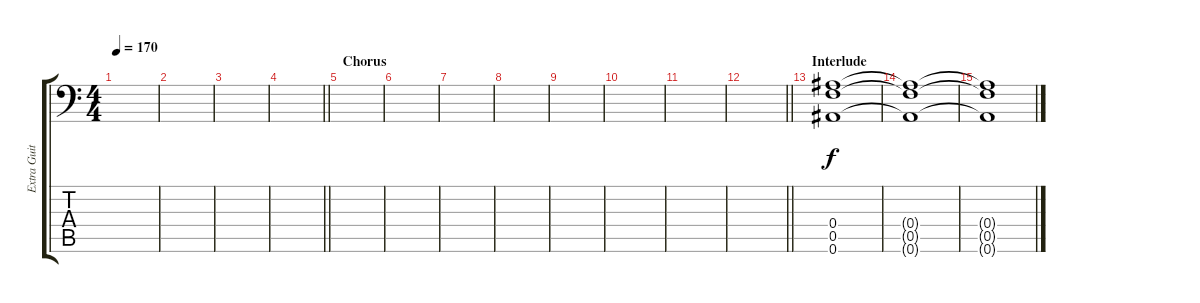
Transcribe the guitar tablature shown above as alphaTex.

\track ("Extra Guitar" "Extra Guit") {instrument distortionguitar}
\staff {score tabs}
\tuning (C4 G3 Eb3 Bb2 F2 Bb1) {hide}
\ts (4 4)
\tempo 170
\clef f4
\ks c
|
|
|
\barLineRight lightlight
|
\section ("" "Chorus")
|
|
|
|
|
|
|
\barLineRight lightlight
|
\section ("" "Interlude")
(0.4 0.5 0.6).1{volume 15} |
(0.4{t} 0.5{t} 0.6{t}).1{volume 12} |
(0.4{t} 0.5{t} 0.6{t}).1{volume 9}
